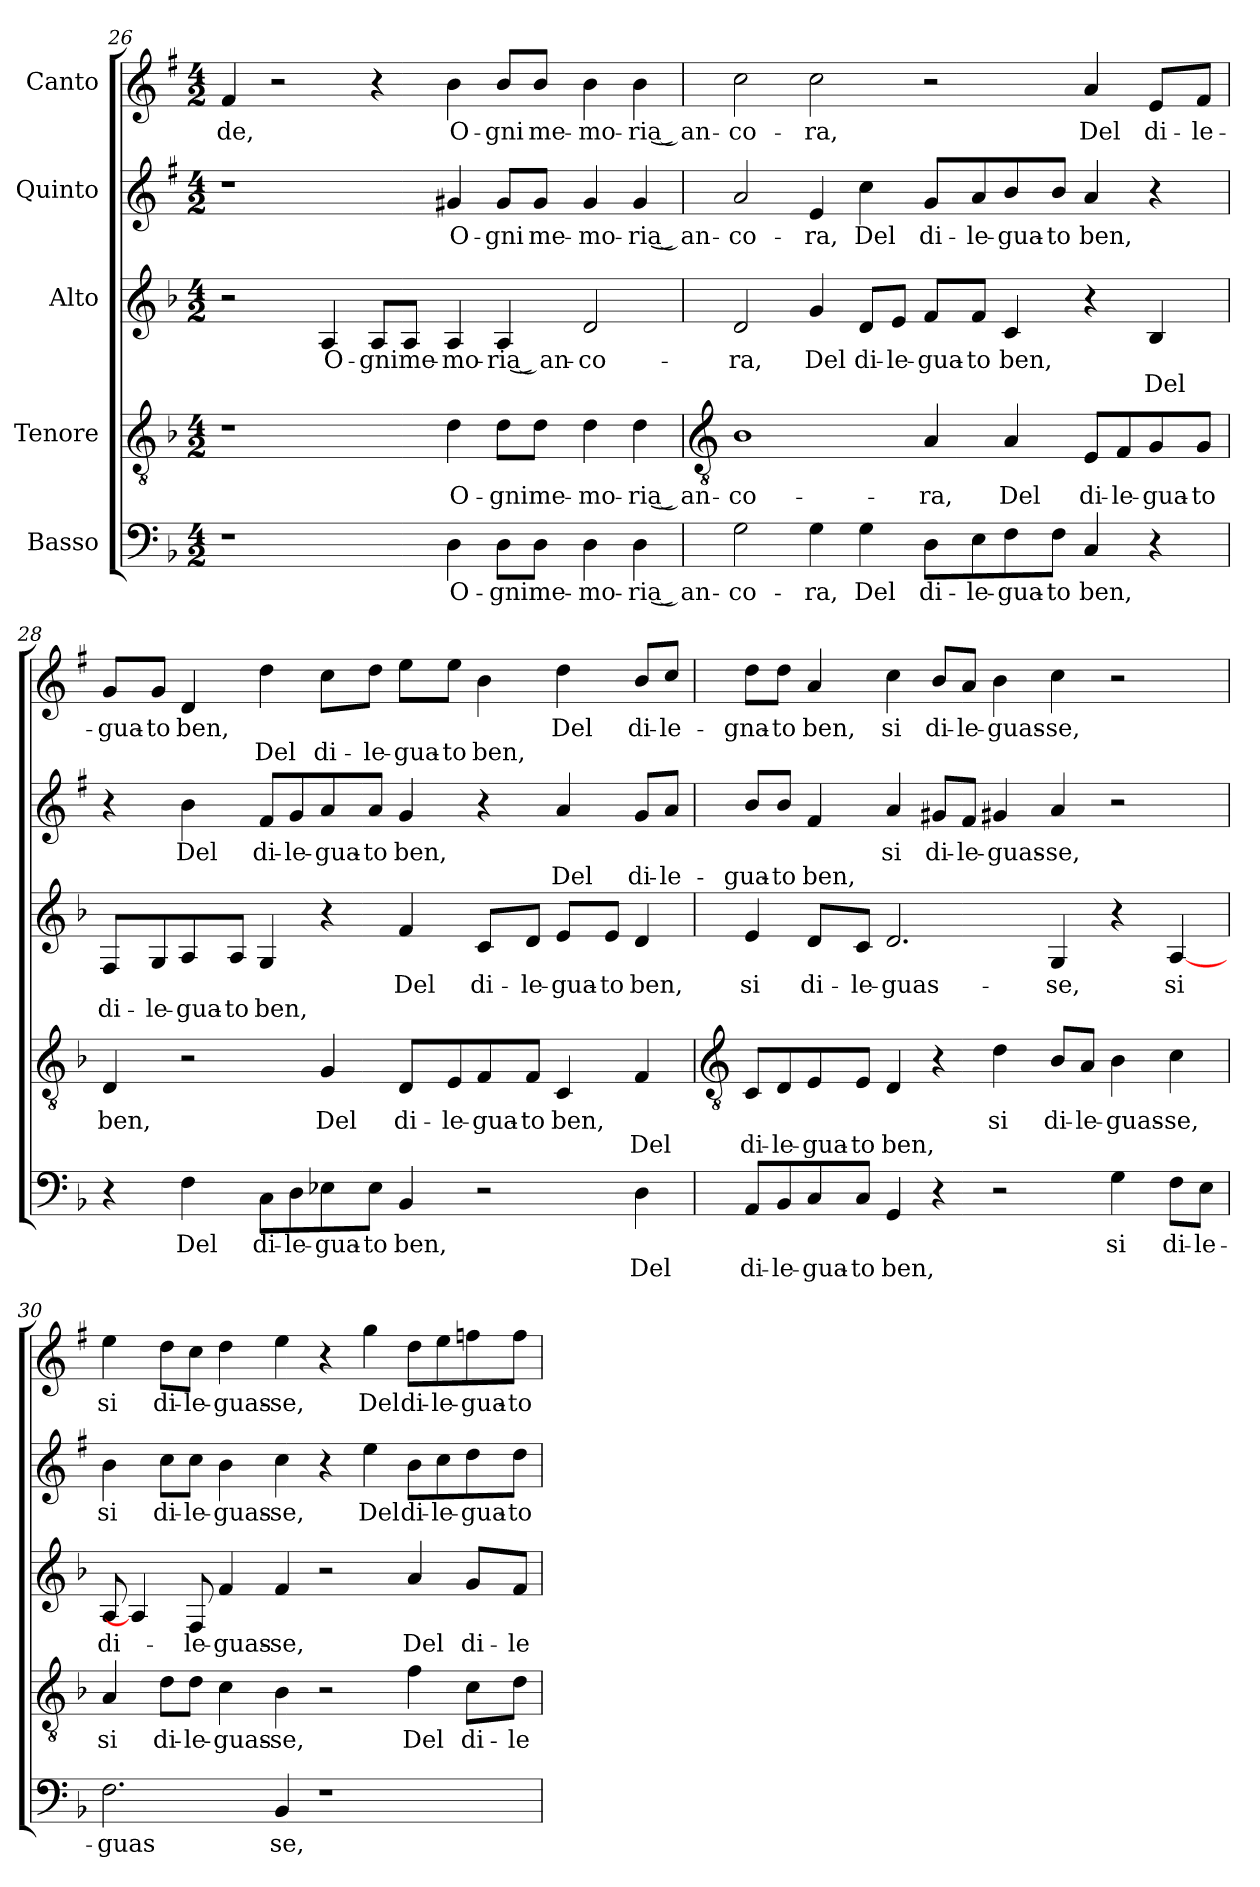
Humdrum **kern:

**kern	**text	**text	**kern	**text	**text	**kern	**text	**text	**kern	**text	**text	**kern	**text	**text
*part5	*part5	*part5	*part4	*part4	*part4	*part3	*part3	*part3	*part2	*part2	*part2	*part1	*part1	*part1
*staff5	*staff5	*staff5	*staff4	*staff4	*staff4	*staff3	*staff3	*staff3	*staff2	*staff2	*staff2	*staff1	*staff1	*staff1
*I"Basso	*	*	*I"Tenore	*	*	*I"Alto	*	*	*I"Quinto	*	*	*I"Canto	*	*
*clefF4	*	*	*clefGv2	*	*	*clefG2	*	*	*clefG2	*	*	*clefG2	*	*
*	*	*	*	*	*	*	*	*	*ITrd1c2	*	*	*ITrd1c2	*	*
*k[b-]	*	*	*k[b-]	*	*	*k[b-]	*	*	*k[b-]	*	*	*k[b-]	*	*
*F:	*	*	*F:	*	*	*F:	*	*	*F:	*	*	*F:	*	*
*M4/2	*	*	*M4/2	*	*	*M4/2	*	*	*M4/2	*	*	*M4/2	*	*
=26	=26	=26	=26	=26	=26	=26	=26	=26	=26	=26	=26	=26	=26	=26
!	!	!	!	!	!	!	!	!	!	!	!	!	!LO:LY:b	!
1r	.	.	1r	.	.	2r	.	.	1r	.	.	4e	-de,	.
.	.	.	.	.	.	.	.	.	.	.	.	2r	.	.
!	!	!	!	!	!	!	!LO:LY:b	!	!	!	!	!	!	!
.	.	.	.	.	.	4A	O-	.	.	.	.	.	.	.
!	!	!	!	!	!	!	!LO:LY:b	!	!	!	!	!	!	!
.	.	.	.	.	.	8A/L	-gni	.	.	.	.	4r	.	.
!	!	!	!	!	!	!	!LO:LY:b	!	!	!	!	!	!	!
.	.	.	.	.	.	8A/J	me-	.	.	.	.	.	.	.
!	!LO:LY:b	!	!	!LO:LY:b	!	!	!LO:LY:b	!	!	!LO:LY:b	!	!	!LO:LY:b	!
4D	O-	.	4d	O-	.	4A	-mo-	.	4f#X	O-	.	4a	O-	.
!	!LO:LY:b	!	!	!LO:LY:b	!	!	!LO:LY:b	!	!	!LO:LY:b	!	!	!LO:LY:b	!
8D\L	-gni	.	8d\L	-gni	.	4A	-ria͜ an-	.	8f#/L	-gni	.	8a/L	-gni	.
!	!LO:LY:b	!	!	!LO:LY:b	!	!	!	!	!	!LO:LY:b	!	!	!LO:LY:b	!
8D\J	me-	.	8d\J	me-	.	.	.	.	8f#/J	me-	.	8a/J	me-	.
!	!LO:LY:b	!	!	!LO:LY:b	!	!	!LO:LY:b	!	!	!LO:LY:b	!	!	!LO:LY:b	!
4D	-mo-	.	4d	-mo-	.	2d	-co-	.	4f#	-mo-	.	4a	-mo-	.
!	!LO:LY:b	!	!	!LO:LY:b	!	!	!	!	!	!LO:LY:b	!	!	!LO:LY:b	!
4D	-ria͜ an-	.	4d	-ria͜ an-	.	.	.	.	4f#	-ria͜ an-	.	4a	-ria͜ an-	.
!!LO:LB:g=z
=27	=27	=27	=27	=27	=27	=27	=27	=27	=27	=27	=27	=27	=27	=27
*	*	*	*clefGv2	*	*	*	*	*	*	*	*	*	*	*
!	!LO:LY:b	!	!	!LO:LY:b	!	!	!LO:LY:b	!	!	!LO:LY:b	!	!	!LO:LY:b	!
2G	-co-	.	1B-	-co-	.	2d	-ra,	.	2g	-co-	.	2b-	-co-	.
!	!LO:LY:b	!	!	!	!	!	!LO:LY:b	!	!	!LO:LY:b	!	!	!LO:LY:b	!
4G	-ra,	.	.	.	.	4g	Del	.	4d	-ra,	.	2b-	-ra,	.
!	!LO:LY:b	!	!	!	!	!	!LO:LY:b	!	!	!LO:LY:b	!	!	!	!
4G	Del	.	.	.	.	8d/L	di-	.	4b-	Del	.	.	.	.
!	!	!	!	!	!	!	!LO:LY:b	!	!	!	!	!	!	!
.	.	.	.	.	.	8e/J	-le-	.	.	.	.	.	.	.
!	!LO:LY:b	!	!	!LO:LY:b	!	!	!LO:LY:b	!	!	!LO:LY:b	!	!	!	!
8D\L	di-	.	4A	-ra,	.	8f/L	-gua-	.	8f/L	di-	.	2r	.	.
!	!LO:LY:b	!	!	!	!	!	!LO:LY:b	!	!	!LO:LY:b	!	!	!	!
8E\	-le-	.	.	.	.	8f/J	-to	.	8g/	-le-	.	.	.	.
!	!LO:LY:b	!	!	!LO:LY:b	!	!	!LO:LY:b	!	!	!LO:LY:b	!	!	!	!
8F\	-gua-	.	4A	Del	.	4c	ben,	.	8a/	-gua-	.	.	.	.
!	!LO:LY:b	!	!	!	!	!	!	!	!	!LO:LY:b	!	!	!	!
8F\J	-to	.	.	.	.	.	.	.	8a/J	-to	.	.	.	.
!	!LO:LY:b	!	!	!LO:LY:b	!	!	!	!	!	!LO:LY:b	!	!	!LO:LY:b	!
4C	ben,	.	8E/L	di-	.	4r	.	.	4g	ben,	.	4g	Del	.
!	!	!	!	!LO:LY:b	!	!	!	!	!	!	!	!	!	!
.	.	.	8F/	-le-	.	.	.	.	.	.	.	.	.	.
!	!	!	!	!LO:LY:b	!	!	!	!LO:LY:b	!	!	!	!	!LO:LY:b	!
4r	.	.	8G/	-gua-	.	4B-	.	Del	4r	.	.	8d/L	di-	.
!	!	!	!	!LO:LY:b	!	!	!	!	!	!	!	!	!LO:LY:b	!
.	.	.	8G/J	-to	.	.	.	.	.	.	.	8e/J	-le-	.
=28	=28	=28	=28	=28	=28	=28	=28	=28	=28	=28	=28	=28	=28	=28
!	!	!	!	!LO:LY:b	!	!	!	!LO:LY:b	!	!	!	!	!LO:LY:b	!
4r	.	.	4D	ben,	.	8F/L	.	di-	4r	.	.	8f/L	-gua-	.
!	!	!	!	!	!	!	!	!LO:LY:b	!	!	!	!	!LO:LY:b	!
.	.	.	.	.	.	8G/	.	-le-	.	.	.	8f/J	-to	.
!	!LO:LY:b	!	!	!	!	!	!	!LO:LY:b	!	!LO:LY:b	!	!	!LO:LY:b	!
4F	Del	.	2r	.	.	8A/	.	-gua-	4a	Del	.	4c	ben,	.
!	!	!	!	!	!	!	!	!LO:LY:b	!	!	!	!	!	!
.	.	.	.	.	.	8A/J	.	-to	.	.	.	.	.	.
!	!LO:LY:b	!	!	!	!	!	!	!LO:LY:b	!	!LO:LY:b	!	!	!	!LO:LY:b
8C\L	di-	.	.	.	.	4G	.	ben,	8e/L	di-	.	4cc	.	Del
!	!LO:LY:b	!	!	!	!	!	!	!	!	!LO:LY:b	!	!	!	!
8D\	-le-	.	.	.	.	.	.	.	8f/	-le-	.	.	.	.
!	!LO:LY:b	!	!	!LO:LY:b	!	!	!	!	!	!LO:LY:b	!	!	!	!LO:LY:b
8E-X\	-gua-	.	4G	Del	.	4r	.	.	8g/	-gua-	.	8b-\L	.	di-
!	!LO:LY:b	!	!	!	!	!	!	!	!	!LO:LY:b	!	!	!	!LO:LY:b
8E-\J	-to	.	.	.	.	.	.	.	8g/J	-to	.	8cc\J	.	-le-
!	!LO:LY:b	!	!	!LO:LY:b	!	!	!LO:LY:b	!	!	!LO:LY:b	!	!	!	!LO:LY:b
4BB-	ben,	.	8D/L	di-	.	4f	Del	.	4f	ben,	.	8dd\L	.	-gua-
!	!	!	!	!LO:LY:b	!	!	!	!	!	!	!	!	!	!LO:LY:b
.	.	.	8E/	-le-	.	.	.	.	.	.	.	8dd\J	.	-to
!	!	!	!	!LO:LY:b	!	!	!LO:LY:b	!	!	!	!	!	!	!LO:LY:b
2r	.	.	8F/	-gua-	.	8c/L	di-	.	4r	.	.	4a	.	ben,
!	!	!	!	!LO:LY:b	!	!	!LO:LY:b	!	!	!	!	!	!	!
.	.	.	8F/J	-to	.	8d/J	-le-	.	.	.	.	.	.	.
!	!	!	!	!LO:LY:b	!	!	!LO:LY:b	!	!	!	!LO:LY:b	!	!LO:LY:b	!
.	.	.	4C	ben,	.	8e/L	-gua-	.	4g	.	Del	4cc	Del	.
!	!	!	!	!	!	!	!LO:LY:b	!	!	!	!	!	!	!
.	.	.	.	.	.	8e/J	-to	.	.	.	.	.	.	.
!	!	!LO:LY:b	!	!	!LO:LY:b	!	!LO:LY:b	!	!	!	!LO:LY:b	!	!LO:LY:b	!
4D	.	Del	4F	.	Del	4d	ben,	.	8f/L	.	di-	8a/L	di-	.
!	!	!	!	!	!	!	!	!	!	!	!LO:LY:b	!	!LO:LY:b	!
.	.	.	.	.	.	.	.	.	8g/J	.	-le-	8b-/J	-le-	.
!!LO:LB:g=z
=29	=29	=29	=29	=29	=29	=29	=29	=29	=29	=29	=29	=29	=29	=29
*	*	*	*clefGv2	*	*	*	*	*	*	*	*	*	*	*
!	!	!LO:LY:b	!	!	!LO:LY:b	!	!LO:LY:b	!	!	!	!LO:LY:b	!	!LO:LY:b	!
8AA/L	.	di-	8C/L	.	di-	4e	si	.	8a/L	.	-gua-	8cc\L	-gna-	.
!	!	!LO:LY:b	!	!	!LO:LY:b	!	!	!	!	!	!LO:LY:b	!	!LO:LY:b	!
8BB-/	.	-le-	8D/	.	-le-	.	.	.	8a/J	.	-to	8cc\J	-to	.
!	!	!LO:LY:b	!	!	!LO:LY:b	!	!LO:LY:b	!	!	!	!LO:LY:b	!	!LO:LY:b	!
8C/	.	-gua-	8E/	.	-gua-	8d/L	di-	.	4e	.	ben,	4g	ben,	.
!	!	!LO:LY:b	!	!	!LO:LY:b	!	!LO:LY:b	!	!	!	!	!	!	!
8C/J	.	-to	8E/J	.	-to	8c/J	-le-	.	.	.	.	.	.	.
!	!	!LO:LY:b	!	!	!LO:LY:b	!	!LO:LY:b	!	!	!LO:LY:b	!	!	!LO:LY:b	!
4GG	.	ben,	4D	.	ben,	2.d	-guas-	.	4g	si	.	4b-	si	.
!	!	!	!	!	!	!	!	!	!	!LO:LY:b	!	!	!LO:LY:b	!
4r	.	.	4r	.	.	.	.	.	8f#X/L	di-	.	8a/L	di-	.
!	!	!	!	!	!	!	!	!	!	!LO:LY:b	!	!	!LO:LY:b	!
.	.	.	.	.	.	.	.	.	8e/J	-le-	.	8g/J	-le-	.
!	!	!	!	!LO:LY:b	!	!	!	!	!	!LO:LY:b	!	!	!LO:LY:b	!
2r	.	.	4d	si	.	.	.	.	4f#X	-guas-	.	4a	-guas-	.
!	!	!	!	!LO:LY:b	!	!	!LO:LY:b	!	!	!LO:LY:b	!	!	!LO:LY:b	!
.	.	.	8B-/L	di-	.	4G	-se,	.	4g	-se,	.	4b-	-se,	.
!	!	!	!	!LO:LY:b	!	!	!	!	!	!	!	!	!	!
.	.	.	8A/J	-le-	.	.	.	.	.	.	.	.	.	.
!	!LO:LY:b	!	!	!LO:LY:b	!	!	!	!	!	!	!	!	!	!
4G	si	.	4B-	-guas-	.	4r	.	.	2r	.	.	2r	.	.
!	!LO:LY:b	!	!	!LO:LY:b	!	!	!LO:LY:b	!	!	!	!	!	!	!
8F\L	di-	.	4c	-se,	.	[4A	si	.	.	.	.	.	.	.
!	!LO:LY:b	!	!	!	!	!	!	!	!	!	!	!	!	!
8E\J	-le-	.	.	.	.	.	.	.	.	.	.	.	.	.
=30	=30	=30	=30	=30	=30	=30	=30	=30	=30	=30	=30	=30	=30	=30
!	!LO:LY:b	!	!	!LO:LY:b	!	!	!LO:LY:b	!	!	!LO:LY:b	!	!	!LO:LY:b	!
2.F	-guas	.	4A	si	.	8A	di-	.	4a	si	.	4dd	si	.
.	.	.	.	.	.	4A]	.	.	.	.	.	.	.	.
!	!	!	!	!LO:LY:b	!	!	!	!	!	!LO:LY:b	!	!	!LO:LY:b	!
.	.	.	8d\L	di-	.	.	.	.	8b-\L	di-	.	8cc\L	di-	.
!	!	!	!	!LO:LY:b	!	!	!LO:LY:b	!	!	!LO:LY:b	!	!	!LO:LY:b	!
.	.	.	8d\J	-le-	.	8F	-le-	.	8b-\J	-le-	.	8b-\J	-le-	.
!	!	!	!	!LO:LY:b	!	!	!LO:LY:b	!	!	!LO:LY:b	!	!	!LO:LY:b	!
.	.	.	4c	-guas-	.	4f	-guas-	.	4a	-guas-	.	4cc	-guas-	.
!	!LO:LY:b	!	!	!LO:LY:b	!	!	!LO:LY:b	!	!	!LO:LY:b	!	!	!LO:LY:b	!
4BB-	se,	.	4B-	-se,	.	4f	-se,	.	4b-	-se,	.	4dd	-se,	.
1r	.	.	2r	.	.	2r	.	.	4r	.	.	4r	.	.
!	!	!	!	!	!	!	!	!	!	!LO:LY:b	!	!	!LO:LY:b	!
.	.	.	.	.	.	.	.	.	4dd	Del	.	4ff	Del	.
!	!	!	!	!LO:LY:b	!	!	!LO:LY:b	!	!	!LO:LY:b	!	!	!LO:LY:b	!
.	.	.	4f	Del	.	4a	Del	.	8a\L	di-	.	8cc\L	di-	.
!	!	!	!	!	!	!	!	!	!	!LO:LY:b	!	!	!LO:LY:b	!
.	.	.	.	.	.	.	.	.	8b-\	-le-	.	8dd\	-le-	.
!	!	!	!	!LO:LY:b	!	!	!LO:LY:b	!	!	!LO:LY:b	!	!	!LO:LY:b	!
.	.	.	8c\L	di-	.	8g/L	di-	.	8cc\	-gua-	.	8ee-X\	-gua-	.
!	!	!	!	!LO:LY:b	!	!	!LO:LY:b	!	!	!LO:LY:b	!	!	!LO:LY:b	!
.	.	.	8d\J	-le-	.	8f/J	-le-	.	8cc\J	-to	.	8ee-\J	-to	.
=	=	=	=	=	=	=	=	=	=	=	=	=	=	=
*-	*-	*-	*-	*-	*-	*-	*-	*-	*-	*-	*-	*-	*-	*-
